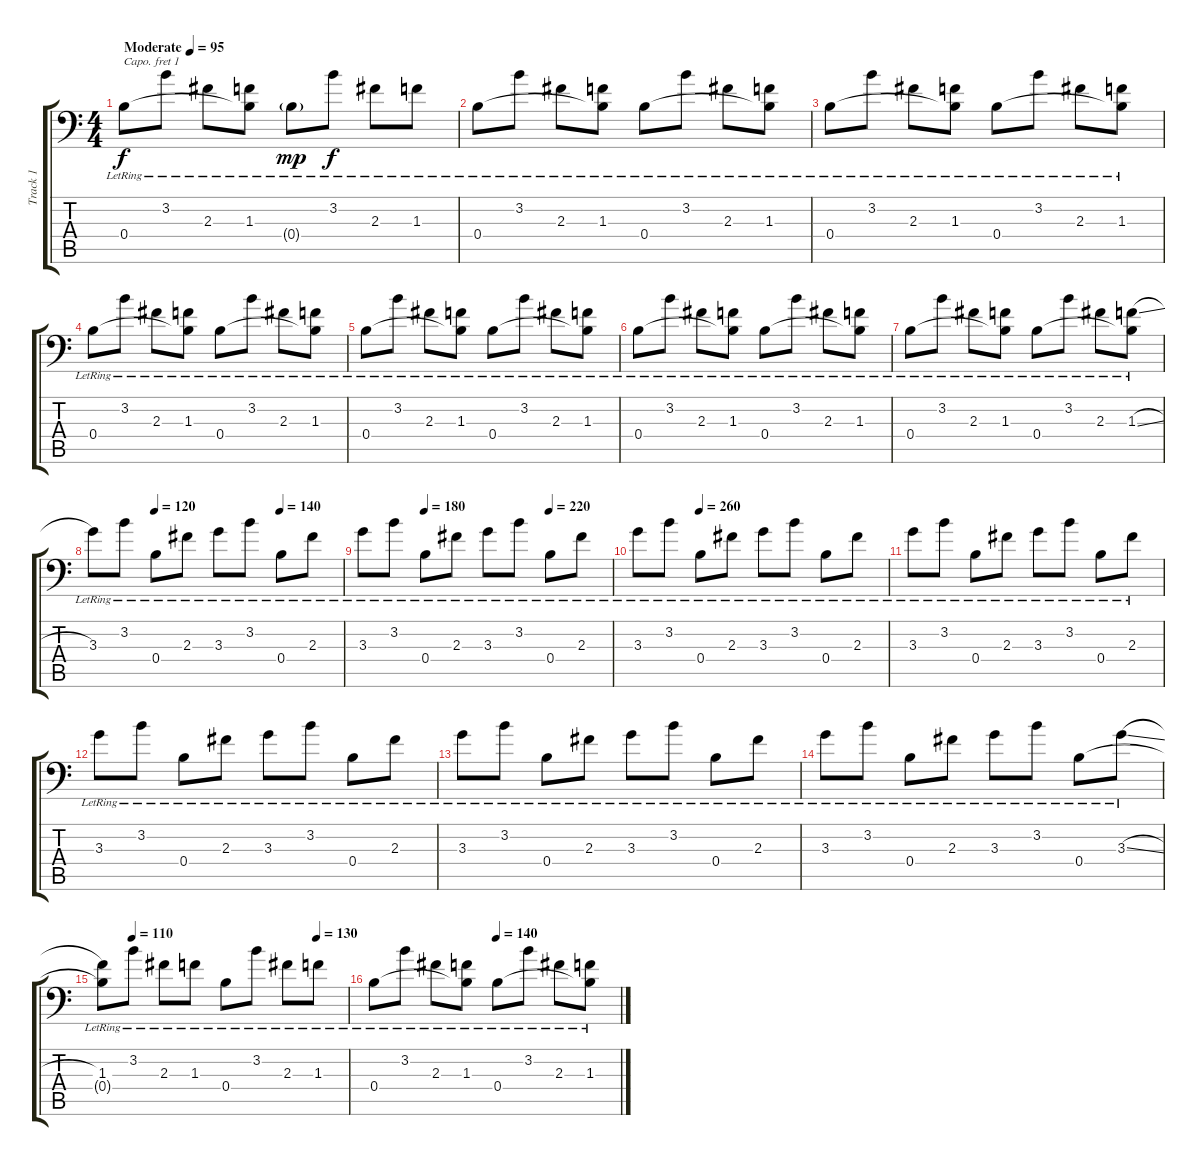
\track ("Track 1" "Track 1") {instrument acousticguitarsteel}
\staff {score tabs}
\capo 1
\tuning (C4 G3 Eb3 Bb2 F2 Bb1) {hide}
\ts (4 4)
\tempo (95 "Moderate")
\tempo 260
\tempo (95 "Moderate")
\clef f4
\ks c
0.4{lr}.8{dy f instrument acousticguitarsteel} 3.2{lr}.8 2.3{lr}.8 (1.3{lr} 0.4{t}).8 0.4{g lr}.8{dy mp} 3.2{lr}.8{dy f} 2.3{lr}.8 1.3{lr}.8 |
0.4{lr}.8 3.2{lr}.8 2.3{lr}.8 (1.3{lr} 0.4{t}).8 0.4{lr}.8 3.2{lr}.8 2.3{lr}.8 (1.3{lr} 0.4{t}).8 |
0.4{lr}.8 3.2{lr}.8 2.3{lr}.8 (1.3{lr} 0.4{t}).8 0.4{lr}.8 3.2{lr}.8 2.3{lr}.8 (1.3{lr} 0.4{t}).8 |
0.4{lr}.8 3.2{lr}.8 2.3{lr}.8 (1.3{lr} 0.4{t}).8 0.4{lr}.8 3.2{lr}.8 2.3{lr}.8 (1.3{lr} 0.4{t}).8 |
0.4{lr}.8 3.2{lr}.8 2.3{lr}.8 (1.3{lr} 0.4{t}).8 0.4{lr}.8 3.2{lr}.8 2.3{lr}.8 (1.3{lr} 0.4{t}).8 |
0.4{lr}.8 3.2{lr}.8 2.3{lr}.8 (1.3{lr} 0.4{t}).8 0.4{lr}.8 3.2{lr}.8 2.3{lr}.8 (1.3{lr} 0.4{t}).8 |
0.4{lr}.8 3.2{lr}.8 2.3{lr}.8 (1.3{lr} 0.4{t}).8 0.4{lr}.8 3.2{lr}.8 2.3{lr}.8 (1.3{sl lr} 0.4{t}).8 |
\tempo (120 0.25)
\tempo (140 0.75)
3.3{lr}.8 3.2{lr}.8 0.4{lr}.8 2.3{lr}.8 3.3{lr}.8 3.2{lr}.8 0.4{lr}.8 2.3{lr}.8 |
\tempo (180 0.25)
\tempo (220 0.75)
3.3{lr}.8 3.2{lr}.8 0.4{lr}.8 2.3{lr}.8 3.3{lr}.8 3.2{lr}.8 0.4{lr}.8 2.3{lr}.8 |
\tempo (260 0.25)
3.3{lr}.8 3.2{lr}.8 0.4{lr}.8 2.3{lr}.8 3.3{lr}.8 3.2{lr}.8 0.4{lr}.8 2.3{lr}.8 |
3.3{lr}.8 3.2{lr}.8 0.4{lr}.8 2.3{lr}.8 3.3{lr}.8 3.2{lr}.8 0.4{lr}.8 2.3{lr}.8 |
3.3{lr}.8 3.2{lr}.8 0.4{lr}.8 2.3{lr}.8 3.3{lr}.8 3.2{lr}.8 0.4{lr}.8 2.3{lr}.8 |
3.3{lr}.8 3.2{lr}.8 0.4{lr}.8 2.3{lr}.8 3.3{lr}.8 3.2{lr}.8 0.4{lr}.8 2.3{lr}.8 |
3.3{lr}.8 3.2{lr}.8 0.4{lr}.8 2.3{lr}.8 3.3{lr}.8 3.2{lr}.8 0.4{lr}.8 3.3{sl lr}.8 |
\tempo (110 0.125)
\tempo (130 0.875)
(1.3{lr} 0.4{t}).8 3.2{lr}.8 2.3{lr}.8 1.3{lr}.8 0.4{lr}.8 3.2{lr}.8 2.3{lr}.8 1.3{lr}.8 |
\tempo (140 0.5)
0.4{lr}.8 3.2{lr}.8 2.3{lr}.8 (1.3{lr} 0.4{t}).8 0.4{lr}.8 3.2{lr}.8 2.3{lr}.8 (1.3{lr} 0.4{t}).8
